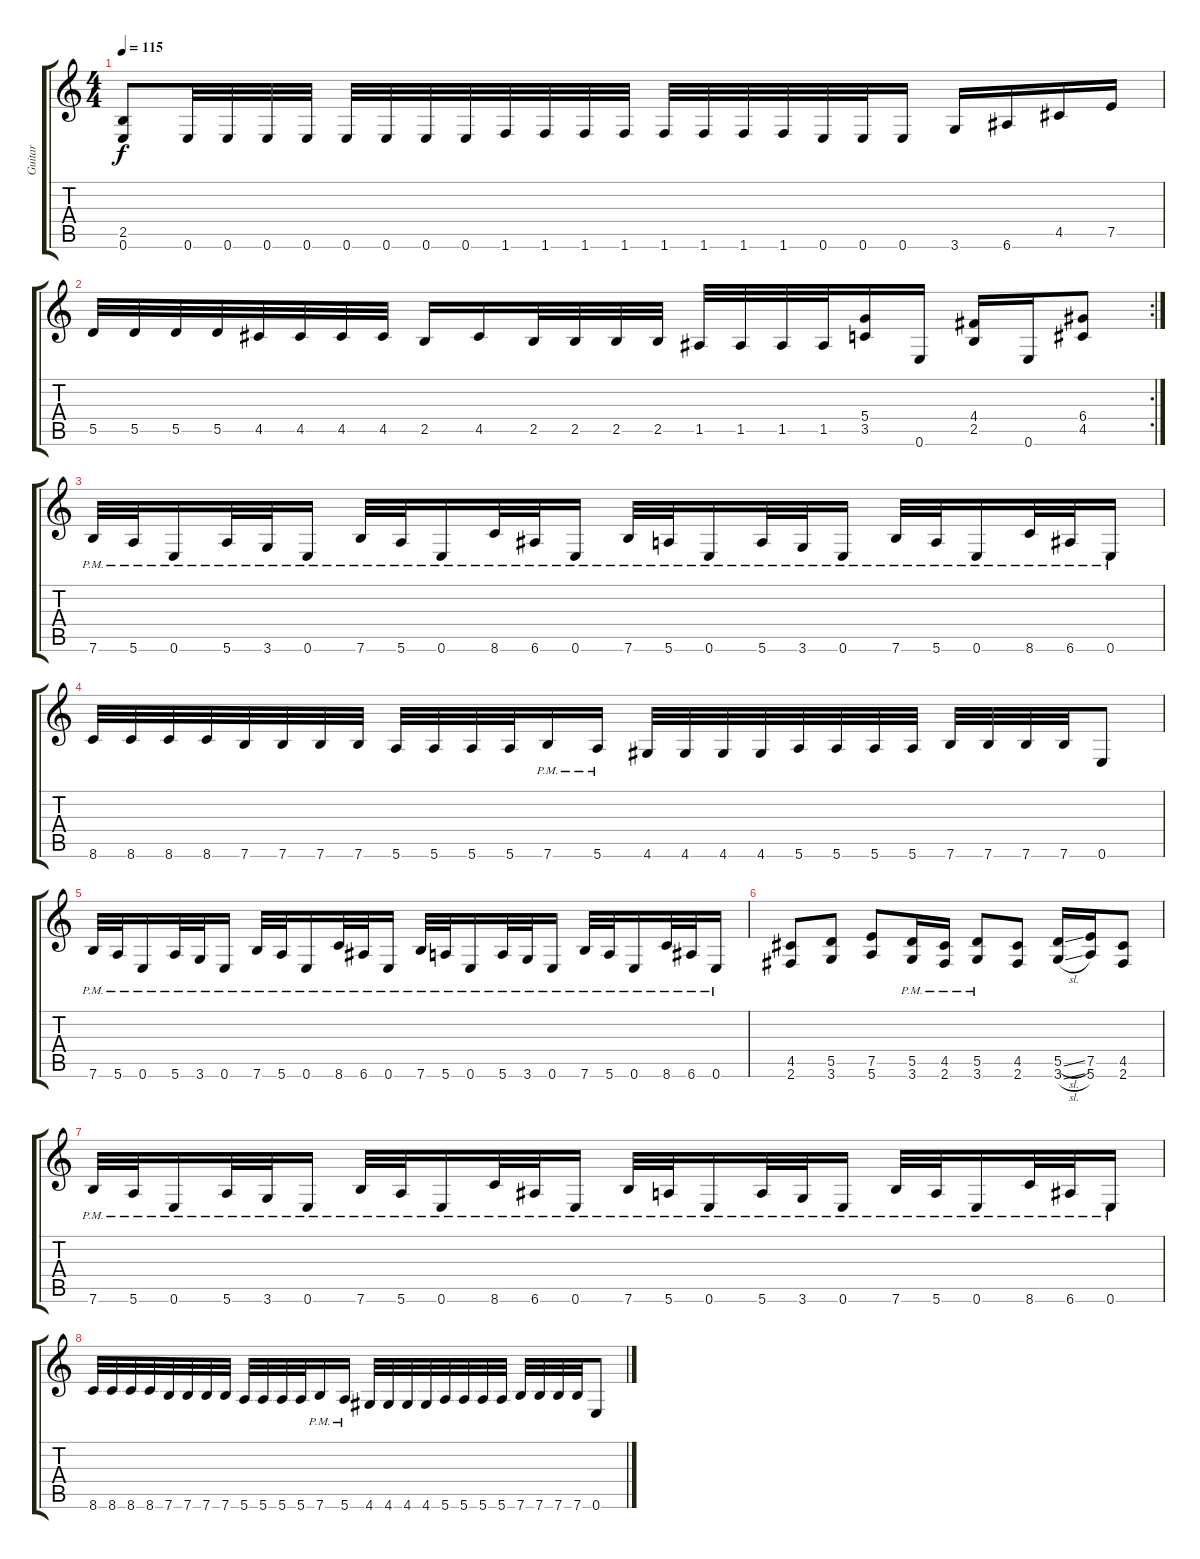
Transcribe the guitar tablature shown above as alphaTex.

\track ("Guitar" "Guitar") {instrument distortionguitar}
\staff {score tabs}
\tuning (E4 B3 G3 D3 A2 E2) {hide}
\ts (4 4)
\tempo 115
\clef g2
\ks c
(2.5 0.6).8{dy f} 0.6.32 0.6.32 0.6.32 0.6.32 0.6.32 0.6.32 0.6.32 0.6.32 1.6.32 1.6.32 1.6.32 1.6.32 1.6.32 1.6.32 1.6.32 1.6.32 0.6.32 0.6.32 0.6.16 3.6.16 6.6.16 4.5.16 7.5.16 |
\rc 2
5.5.32 5.5.32 5.5.32 5.5.32 4.5.32 4.5.32 4.5.32 4.5.32 2.5.16 4.5.16 2.5.32 2.5.32 2.5.32 2.5.32 1.5.32 1.5.32 1.5.32 1.5.32 (5.4 3.5).16 0.6.16 (4.4 2.5).16 0.6.16 (6.4 4.5).8 |
7.6{pm}.32 5.6{pm}.32 0.6{pm}.16 5.6{pm}.32 3.6{pm}.32 0.6{pm}.16 7.6{pm}.32 5.6{pm}.32 0.6{pm}.16 8.6{pm}.32 6.6{pm}.32 0.6{pm}.16 7.6{pm}.32 5.6{pm}.32 0.6{pm}.16 5.6{pm}.32 3.6{pm}.32 0.6{pm}.16 7.6{pm}.32 5.6{pm}.32 0.6{pm}.16 8.6{pm}.32 6.6{pm}.32 0.6{pm}.16 |
8.6.32 8.6.32 8.6.32 8.6.32 7.6.32 7.6.32 7.6.32 7.6.32 5.6.32 5.6.32 5.6.32 5.6.32 7.6{pm}.16 5.6{pm}.16 4.6.32 4.6.32 4.6.32 4.6.32 5.6.32 5.6.32 5.6.32 5.6.32 7.6.32 7.6.32 7.6.32 7.6.32 0.6.8 |
7.6{pm}.32 5.6{pm}.32 0.6{pm}.16 5.6{pm}.32 3.6{pm}.32 0.6{pm}.16 7.6{pm}.32 5.6{pm}.32 0.6{pm}.16 8.6{pm}.32 6.6{pm}.32 0.6{pm}.16 7.6{pm}.32 5.6{pm}.32 0.6{pm}.16 5.6{pm}.32 3.6{pm}.32 0.6{pm}.16 7.6{pm}.32 5.6{pm}.32 0.6{pm}.16 8.6{pm}.32 6.6{pm}.32 0.6{pm}.16 |
(4.5 2.6).8 (5.5 3.6).8 (7.5 5.6).8 (5.5{pm} 3.6{pm}).16 (4.5{pm} 2.6{pm}).16 (5.5{pm} 3.6{pm}).8 (4.5 2.6).8 (5.5{sl} 3.6{sl}).16 (7.5 5.6).16 (4.5 2.6).8 |
7.6{pm}.32 5.6{pm}.32 0.6{pm}.16 5.6{pm}.32 3.6{pm}.32 0.6{pm}.16 7.6{pm}.32 5.6{pm}.32 0.6{pm}.16 8.6{pm}.32 6.6{pm}.32 0.6{pm}.16 7.6{pm}.32 5.6{pm}.32 0.6{pm}.16 5.6{pm}.32 3.6{pm}.32 0.6{pm}.16 7.6{pm}.32 5.6{pm}.32 0.6{pm}.16 8.6{pm}.32 6.6{pm}.32 0.6{pm}.16 |
8.6.32 8.6.32 8.6.32 8.6.32 7.6.32 7.6.32 7.6.32 7.6.32 5.6.32 5.6.32 5.6.32 5.6.32 7.6{pm}.16 5.6{pm}.16 4.6.32 4.6.32 4.6.32 4.6.32 5.6.32 5.6.32 5.6.32 5.6.32 7.6.32 7.6.32 7.6.32 7.6.32 0.6.8
